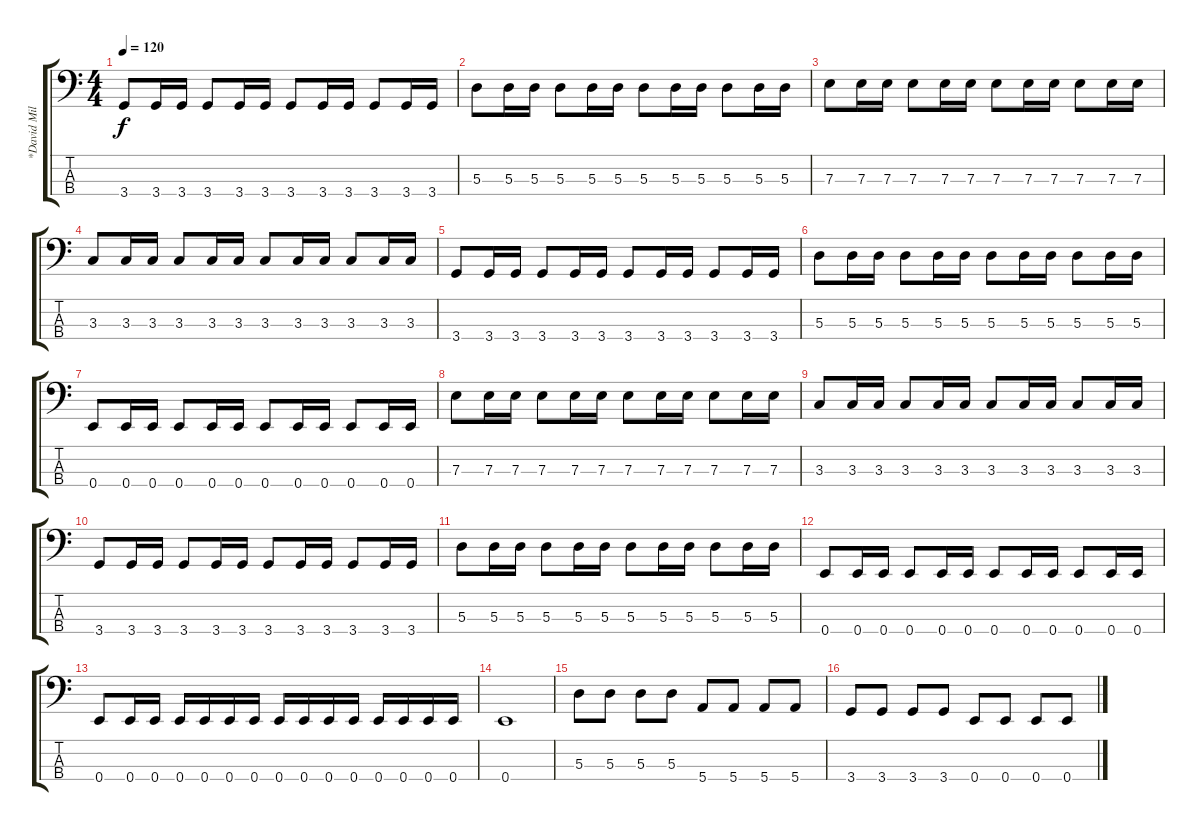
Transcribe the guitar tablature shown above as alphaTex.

\track ("*David Millan" "*David Mil") {instrument electricbasspick}
\staff {score tabs}
\tuning (G2 D2 A1 E1) {hide}
\ts (4 4)
\tempo 120
\clef f4
\ks c
3.4.8{dy f} 3.4.16 3.4.16 3.4.8 3.4.16 3.4.16 3.4.8 3.4.16 3.4.16 3.4.8 3.4.16 3.4.16 |
5.3.8 5.3.16 5.3.16 5.3.8 5.3.16 5.3.16 5.3.8 5.3.16 5.3.16 5.3.8 5.3.16 5.3.16 |
7.3.8 7.3.16 7.3.16 7.3.8 7.3.16 7.3.16 7.3.8 7.3.16 7.3.16 7.3.8 7.3.16 7.3.16 |
3.3.8 3.3.16 3.3.16 3.3.8 3.3.16 3.3.16 3.3.8 3.3.16 3.3.16 3.3.8 3.3.16 3.3.16 |
3.4.8 3.4.16 3.4.16 3.4.8 3.4.16 3.4.16 3.4.8 3.4.16 3.4.16 3.4.8 3.4.16 3.4.16 |
5.3.8 5.3.16 5.3.16 5.3.8 5.3.16 5.3.16 5.3.8 5.3.16 5.3.16 5.3.8 5.3.16 5.3.16 |
0.4.8 0.4.16 0.4.16 0.4.8 0.4.16 0.4.16 0.4.8 0.4.16 0.4.16 0.4.8 0.4.16 0.4.16 |
7.3.8 7.3.16 7.3.16 7.3.8 7.3.16 7.3.16 7.3.8 7.3.16 7.3.16 7.3.8 7.3.16 7.3.16 |
3.3.8 3.3.16 3.3.16 3.3.8 3.3.16 3.3.16 3.3.8 3.3.16 3.3.16 3.3.8 3.3.16 3.3.16 |
3.4.8 3.4.16 3.4.16 3.4.8 3.4.16 3.4.16 3.4.8 3.4.16 3.4.16 3.4.8 3.4.16 3.4.16 |
5.3.8 5.3.16 5.3.16 5.3.8 5.3.16 5.3.16 5.3.8 5.3.16 5.3.16 5.3.8 5.3.16 5.3.16 |
0.4.8 0.4.16 0.4.16 0.4.8 0.4.16 0.4.16 0.4.8 0.4.16 0.4.16 0.4.8 0.4.16 0.4.16 |
0.4.8 0.4.16 0.4.16 0.4.16 0.4.16 0.4.16 0.4.16 0.4.16 0.4.16 0.4.16 0.4.16 0.4.16 0.4.16 0.4.16 0.4.16 |
0.4.1 |
5.3.8 5.3.8 5.3.8 5.3.8 5.4.8 5.4.8 5.4.8 5.4.8 |
3.4.8 3.4.8 3.4.8 3.4.8 0.4.8 0.4.8 0.4.8 0.4.8
